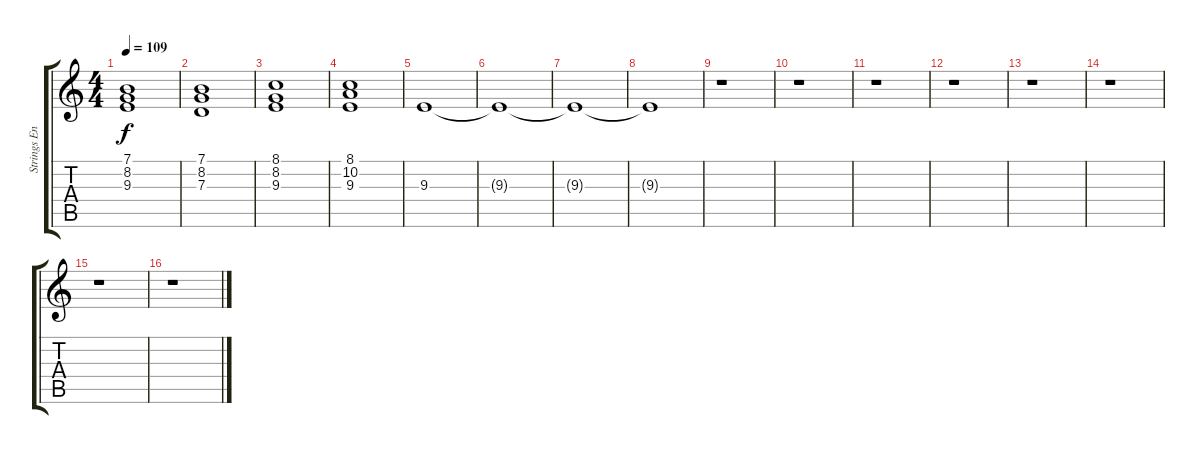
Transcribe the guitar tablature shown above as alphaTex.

\track ("Strings Ensemble 2" "Strings En") {instrument stringensemble2}
\staff {score tabs}
\tuning (E4 B3 G3 D3 A2 E2) {hide}
\ts (4 4)
\tempo 109
\clef g2
\ks c
(7.1 8.2 9.3).1{dy f} |
(7.1 8.2 7.3).1 |
(8.1 8.2 9.3).1 |
(8.1 10.2 9.3).1 |
9.3.1 |
9.3{t}.1 |
9.3{t}.1 |
9.3{t}.1 |
r.1 |
r.1 |
r.1 |
r.1 |
r.1 |
r.1 |
r.1 |
r.1
